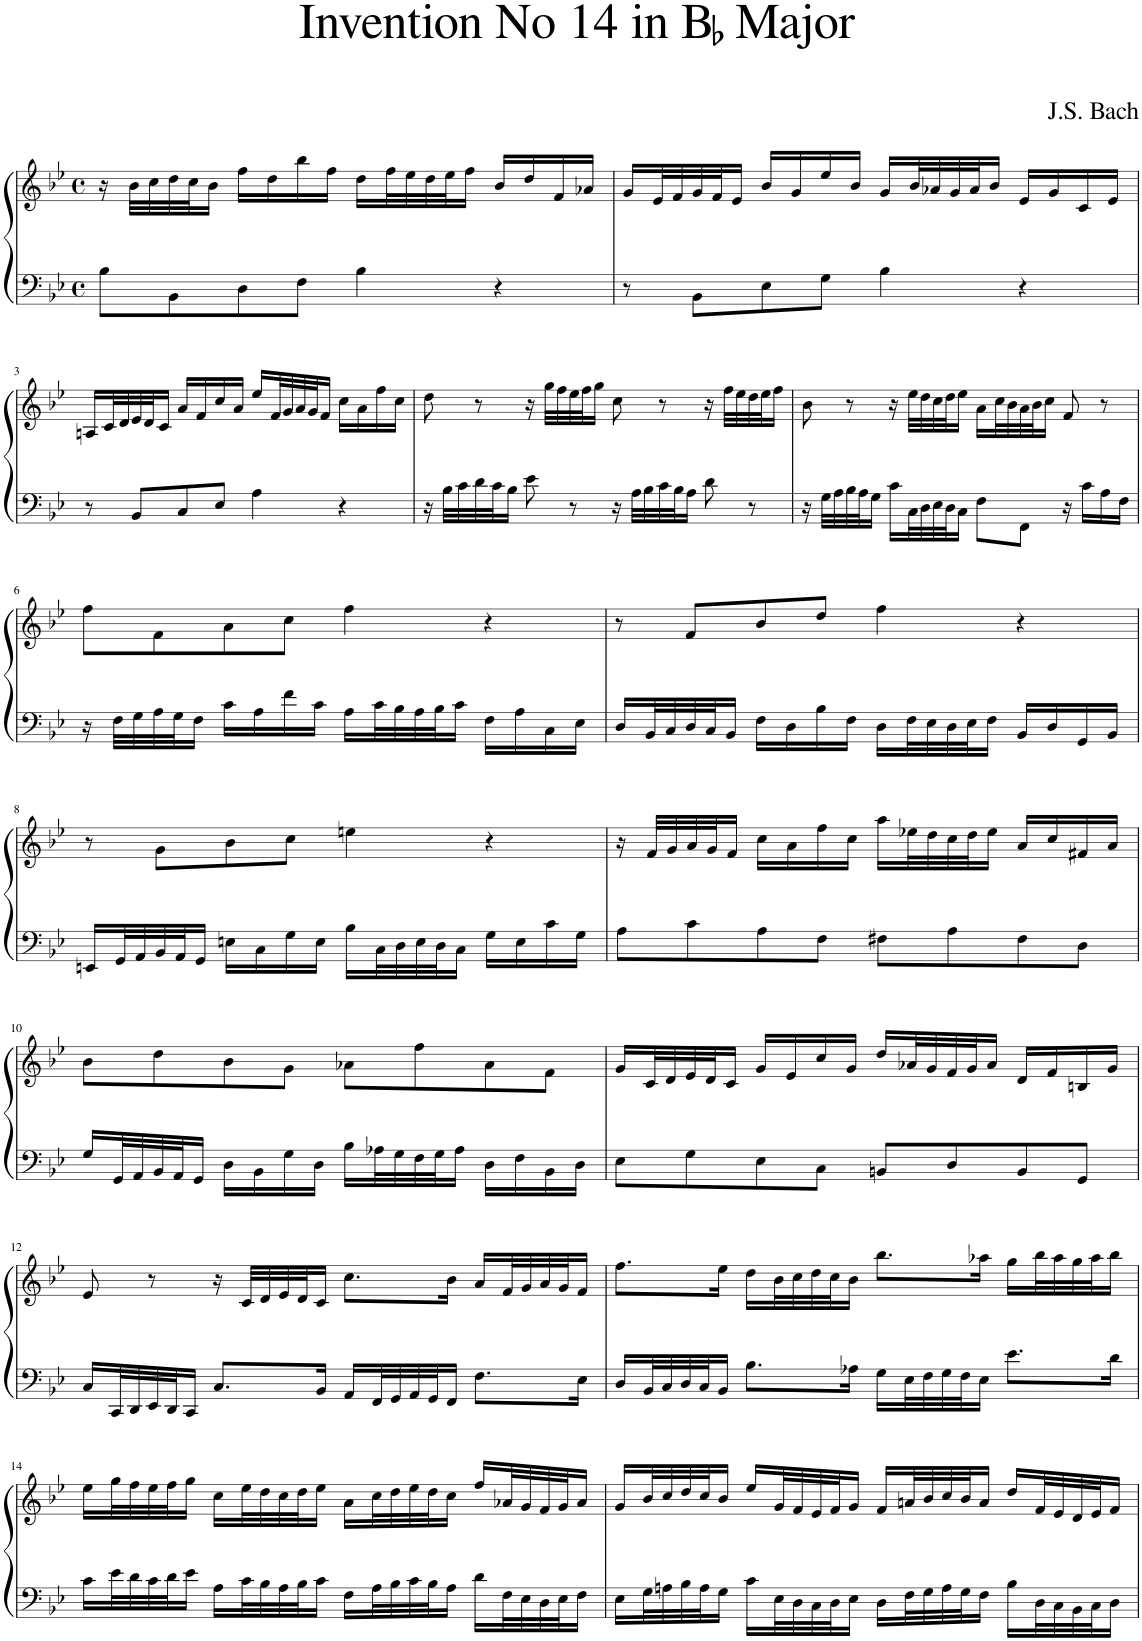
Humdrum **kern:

**kern	**kern
*part1	*part1
*staff2	*staff1
*I"Piano	*
*I'Pno.	*
*clefF4	*clefG2
*k[b-e-]	*k[b-e-]
*M4/4	*M4/4
*met(c)	*met(c)
=1	=1
8B-\L	16r
.	32b-\LLL
.	32cc\
8BB-\	32dd\
.	32cc\J
.	16b-\JJ
8D\	16ff\LL
.	16dd\
8F\J	16bb-\
.	16ff\JJ
4B-\	16dd\LL
.	32ff\L
.	32ee-\
.	32dd\
.	32ee-\J
.	16ff\JJ
4r	16b-/LL
.	16dd/
.	16f/
.	16a-X/JJ
=2	=2
8r	16g/LL
.	32e-/L
.	32f/
8BB-\L	32g/
.	32f/J
.	16e-/JJ
8E-\	16b-/LL
.	16g/
8G\J	16ee-/
.	16b-/JJ
4B-\	16g/LL
.	32b-/L
.	32a-X/
.	32g/
.	32a-/J
.	16b-/JJ
4r	16e-/LL
.	16g/
.	16c/
.	16e-/JJ
!!LO:LB:g=z
=3	=3
8r	16An/LL
.	32c/L
.	32d/
8BB-/L	32e-/
.	32d/J
.	16c/JJ
8C/	16a/LL
.	16f/
8E-/J	16cc/
.	16a/JJ
4A\	16ee-/LL
.	32f/L
.	32g/
.	32a/
.	32g/J
.	16f/JJ
4r	16cc\LL
.	16a\
.	16ff\
.	16cc\JJ
=4	=4
16r	8dd\
32B-\LLL	.
32c\	.
32d\	8r
32c\J	.
16B-\JJ	.
8e-\	16r
.	32gg\LLL
.	32ff\
8r	32ee-\
.	32ff\J
.	16gg\JJ
16r	8cc\
32A\LLL	.
32B-\	.
32c\	8r
32B-\J	.
16A\JJ	.
8d\	16r
.	32ff\LLL
.	32ee-\
8r	32dd\
.	32ee-\J
.	16ff\JJ
=5	=5
16r	8b-\
32G\LLL	.
32A\	.
32B-\	8r
32A\J	.
16G\JJ	.
16c\LL	16r
32C\L	32ee-\LLL
32D\	32dd\
32E-\	32cc\
32D\J	32dd\J
16C\JJ	16ee-\JJ
8F\L	16a\LL
.	32cc\L
.	32b-\
8FF\J	32a\
.	32b-\J
.	16cc\JJ
16r	8f/
16c\LL	.
16A\	8r
16F\JJ	.
!!LO:LB:g=z
=6	=6
16r	8ff\L
32F\LLL	.
32G\	.
32A\	8f\
32G\J	.
16F\JJ	.
16c\LL	8a\
16A\	.
16f\	8cc\J
16c\JJ	.
16A\LL	4ff\
32c\L	.
32B-\	.
32A\	.
32B-\J	.
16c\JJ	.
16F\LL	4r
16A\	.
16C\	.
16E-\JJ	.
=7	=7
16D/LL	8r
32BB-/L	.
32C/	.
32D/	8f/L
32C/J	.
16BB-/JJ	.
16F\LL	8b-/
16D\	.
16B-\	8dd/J
16F\JJ	.
16D\LL	4ff\
32F\L	.
32E-\	.
32D\	.
32E-\J	.
16F\JJ	.
16BB-/LL	4r
16D/	.
16GG/	.
16BB-/JJ	.
!!LO:LB:g=z
=8	=8
16EEn/LL	8r
32GG/L	.
32AA/	.
32BB-/	8g\L
32AA/J	.
16GG/JJ	.
16En\LL	8b-\
16C\	.
16G\	8cc\J
16E\JJ	.
16B-\LL	4een\
32C\L	.
32D\	.
32E\	.
32D\J	.
16C\JJ	.
16G\LL	4r
16E\	.
16c\	.
16G\JJ	.
=9	=9
8A\L	16r
.	32f/LLL
.	32g/
8c\	32a/
.	32g/J
.	16f/JJ
8A\	16cc\LL
.	16a\
8F\J	16ff\
.	16cc\JJ
8F#X\L	16aa\LL
.	32ee-X\L
.	32dd\
8A\	32cc\
.	32dd\J
.	16ee-\JJ
8F#\	16a/LL
.	16cc/
8D\J	16f#X/
.	16a/JJ
!!LO:LB:g=z
=10	=10
16G/LL	8b-\L
32GG/L	.
32AA/	.
32BB-/	8dd\
32AA/J	.
16GG/JJ	.
16D\LL	8b-\
16BB-\	.
16G\	8g\J
16D\JJ	.
16B-\LL	8a-X\L
32A-X\L	.
32G\	.
32F\	8ff\
32G\J	.
16A-\JJ	.
16D\LL	8a-\
16F\	.
16BB-\	8f\J
16D\JJ	.
=11	=11
8E-\L	16g/LL
.	32c/L
.	32d/
8G\	32e-/
.	32d/J
.	16c/JJ
8E-\	16g/LL
.	16e-/
8C\J	16cc/
.	16g/JJ
8BBn/L	16dd/LL
.	32a-X/L
.	32g/
8D/	32f/
.	32g/J
.	16a-/JJ
8BB/	16d/LL
.	16f/
8GG/J	16Bn/
.	16g/JJ
!!LO:LB:g=z
=12	=12
16C/LL	8e-/
32CC/L	.
32DD/	.
32EE-/	8r
32DD/J	.
16CC/JJ	.
8.C/L	16r
.	32c/LLL
.	32d/
.	32e-/
.	32d/J
16BB-/Jk	16c/JJ
16AA/LL	8.cc\L
32FF/L	.
32GG/	.
32AA/	.
32GG/J	.
16FF/JJ	16b-\Jk
8.F\L	16a/LL
.	32f/L
.	32g/
.	32a/
.	32g/J
16E-\Jk	16f/JJ
=13	=13
16D/LL	8.ff\L
32BB-/L	.
32C/	.
32D/	.
32C/J	.
16BB-/JJ	16ee-\Jk
8.B-\L	16dd\LL
.	32b-\L
.	32cc\
.	32dd\
.	32cc\J
16A-X\Jk	16b-\JJ
16G\LL	8.bb-\L
32E-\L	.
32F\	.
32G\	.
32F\J	.
16E-\JJ	16aa-X\Jk
8.e-\L	16gg\LL
.	32bb-\L
.	32aa-\
.	32gg\
.	32aa-\J
16d\Jk	16bb-\JJ
!!LO:LB:g=z
=14	=14
16c\LL	16ee-\LL
32e-\L	32gg\L
32d\	32ff\
32c\	32ee-\
32d\J	32ff\J
16e-\JJ	16gg\JJ
16A\LL	16cc\LL
32c\L	32ee-\L
32B-\	32dd\
32A\	32cc\
32B-\J	32dd\J
16c\JJ	16ee-\JJ
16F\LL	16a\LL
32A\L	32cc\L
32B-\	32dd\
32c\	32ee-\
32B-\J	32dd\J
16A\JJ	16cc\JJ
16d\LL	16ff/LL
32F\L	32a-X/L
32E-\	32g/
32D\	32f/
32E-\J	32g/J
16F\JJ	16a-/JJ
=15	=15
16E-\LL	16g/LL
32G\L	32b-/L
32An\	32cc/
32B-\	32dd/
32A\J	32cc/J
16G\JJ	16b-/JJ
16c\LL	16ee-/LL
32E-\L	32g/L
32D\	32f/
32C\	32e-/
32D\J	32f/J
16E-\JJ	16g/JJ
16D\LL	16f/LL
32F\L	32an/L
32G\	32b-/
32A\	32cc/
32G\J	32b-/J
16F\JJ	16a/JJ
16B-\LL	16dd/LL
32D\L	32f/L
32C\	32e-/
32BB-\	32d/
32C\J	32e-/J
16D\JJ	16f/JJ
=	=
*-	*-
